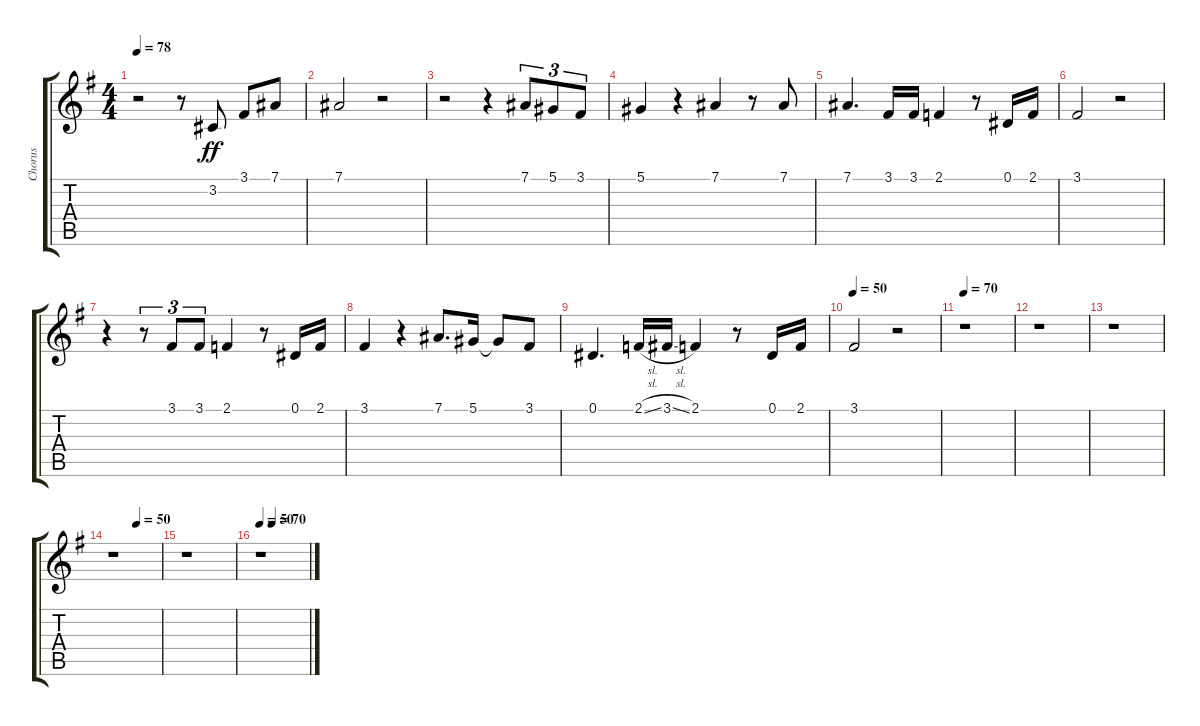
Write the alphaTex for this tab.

\track ("Chorus" "Chorus") {instrument voiceoohs}
\staff {score tabs}
\tuning (Eb4 Bb3 Gb3 Db3 Ab2 Eb2) {hide}
\ts (4 4)
\tempo 78
\clef g2
\ks g
r.2{dy ff} r.8 3.2.8 3.1.8 7.1.8 |
7.1.2 r.2 |
r.2 r.4 7.1.8{tu (3 2)} 5.1.8{tu (3 2)} 3.1.8{tu (3 2)} |
5.1.4 r.4 7.1.4 r.8 7.1.8 |
7.1.4{d} 3.1.16 3.1.16 2.1.4 r.8 0.1.16 2.1.16 |
3.1.2 r.2 |
r.4 r.8{tu (3 2)} 3.1.8{tu (3 2)} 3.1.8{tu (3 2)} 2.1.4 r.8 0.1.16 2.1.16 |
3.1.4 r.4 7.1.8{d} 5.1.16 5.1{t}.8 3.1.8 |
0.1.4{d} 2.1{sl}.16 3.1{sl}.16 2.1.4 r.8 0.1.16 2.1.16 |
\tempo 50
3.1.2 r.2 |
\tempo 70
r.1 |
r.1 |
r.1 |
\tempo (50 0.5)
r.1 |
r.1 |
\tempo 50
\tempo (70 0.25)
r.1
